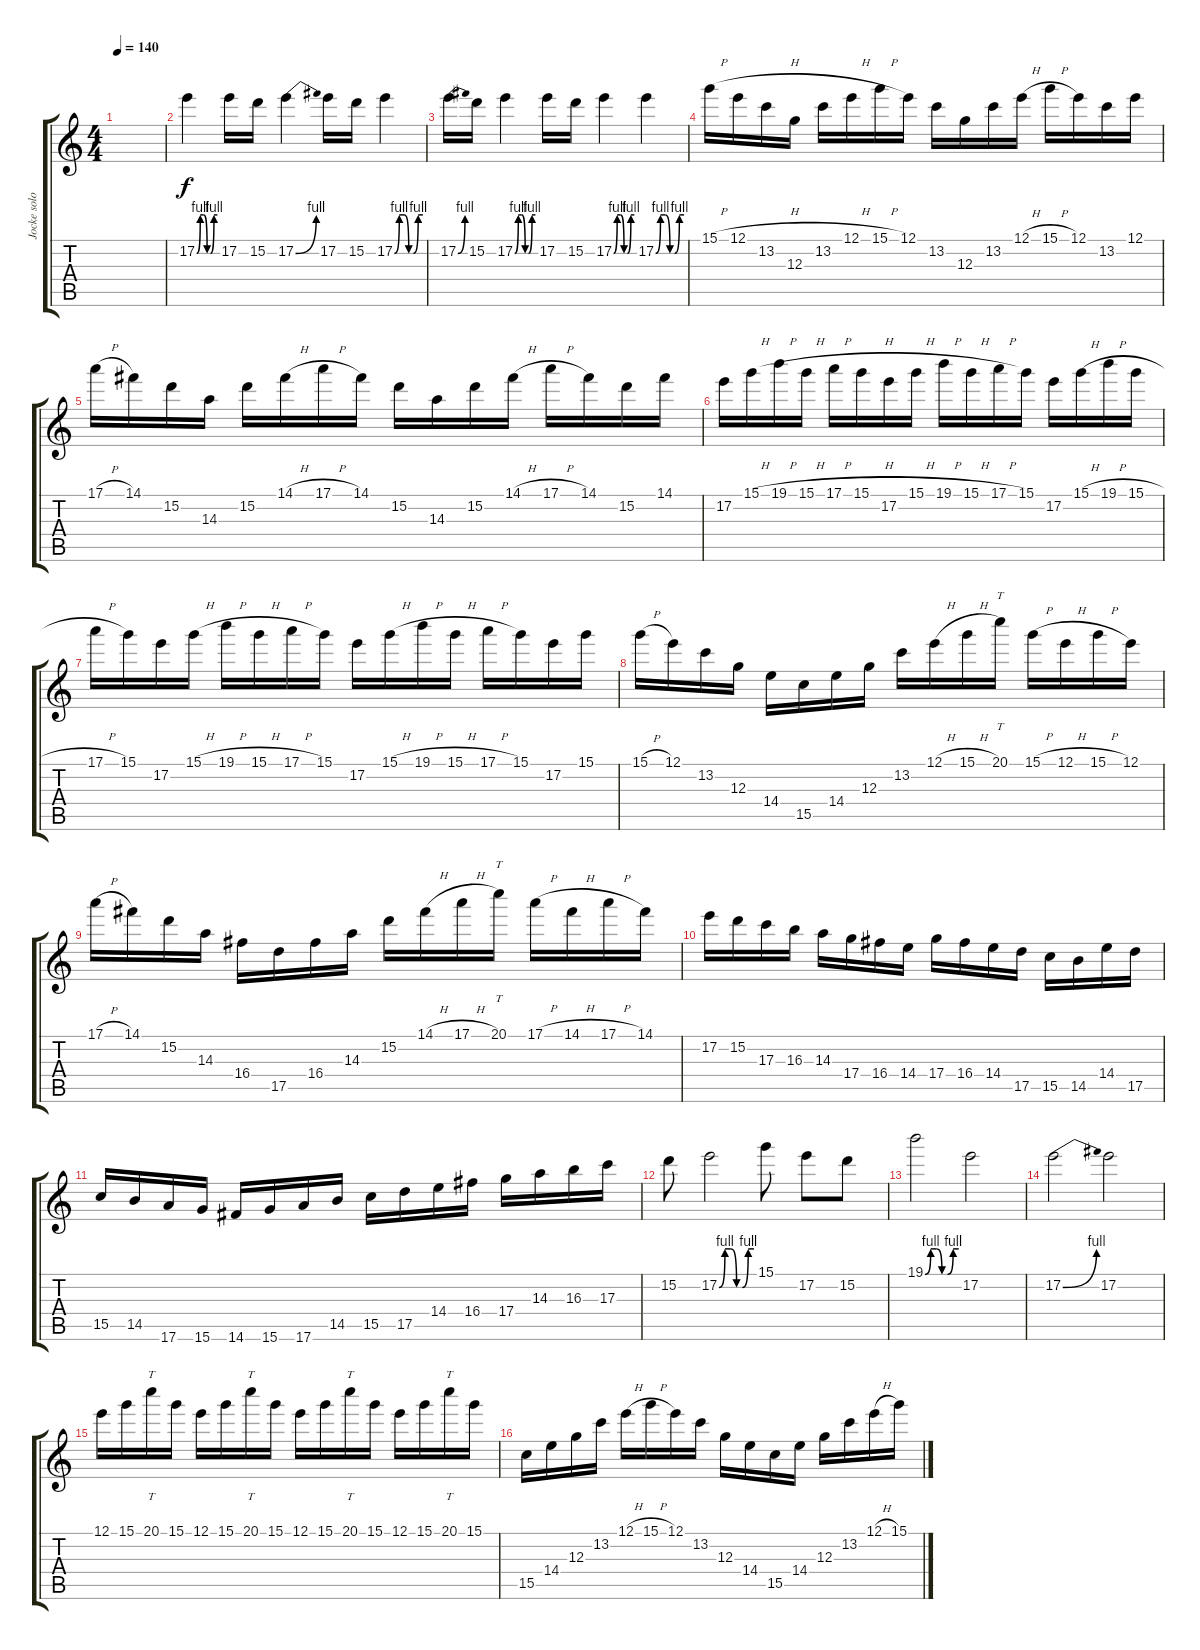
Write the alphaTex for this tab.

\track ("Jocke solo" "Jocke solo") {instrument distortionguitar}
\staff {score tabs}
\tuning (E4 B3 G3 D3 A2 E2) {hide}
\ts (4 4)
\tempo 140
\clef g2
\ks c
|
17.2{be (custom 0 0 10 4 20 4 30 0 40 0 50 4 60 4)}.4 17.2.16 15.2.16 17.2{be (bend 0 0 60 4)}.4 17.2.16 15.2.16 17.2{be (custom 0 0 10 4 20 4 30 0 40 0 50 4 60 4)}.4 |
17.2{be (bend 0 0 60 4)}.16 15.2.16 17.2{be (custom 0 0 10 4 20 4 30 0 40 0 50 4 60 4)}.4 17.2.16 15.2.16 17.2{be (custom 0 0 10 4 20 4 30 0 40 0 50 4 60 4)}.4 17.2{be (custom 0 0 10 4 20 4 30 0 40 0 50 4 60 4)}.4 |
15.1{h}.16 12.1{h}.16 13.2.16 12.3.16 13.2.16 12.1{h}.16 15.1{h}.16 12.1.16 13.2.16 12.3.16 13.2.16 12.1{h}.16 15.1{h}.16 12.1.16 13.2.16 12.1.16 |
17.1{h}.16 14.1.16 15.2.16 14.3.16 15.2.16 14.1{h}.16 17.1{h}.16 14.1.16 15.2.16 14.3.16 15.2.16 14.1{h}.16 17.1{h}.16 14.1.16 15.2.16 14.1.16 |
17.2.16 15.1{h}.16 19.1{h}.16 15.1{h}.16 17.1{h}.16 15.1{h}.16 17.2.16 15.1{h}.16 19.1{h}.16 15.1{h}.16 17.1{h}.16 15.1.16 17.2.16 15.1{h}.16 19.1{h}.16 15.1{h}.16 |
17.1{h}.16 15.1.16 17.2.16 15.1{h}.16 19.1{h}.16 15.1{h}.16 17.1{h}.16 15.1.16 17.2.16 15.1{h}.16 19.1{h}.16 15.1{h}.16 17.1{h}.16 15.1.16 17.2.16 15.1.16 |
15.1{h}.16 12.1.16 13.2.16 12.3.16 14.4.16 15.5.16 14.4.16 12.3.16 13.2.16 12.1{h}.16 15.1{h}.16 20.1.16{tt} 15.1{h}.16 12.1{h}.16 15.1{h}.16 12.1.16 |
17.1{h}.16 14.1.16 15.2.16 14.3.16 16.4.16 17.5.16 16.4.16 14.3.16 15.2.16 14.1{h}.16 17.1{h}.16 20.1.16{tt} 17.1{h}.16 14.1{h}.16 17.1{h}.16 14.1.16 |
17.2.16 15.2.16 17.3.16 16.3.16 14.3.16 17.4.16 16.4.16 14.4.16 17.4.16 16.4.16 14.4.16 17.5.16 15.5.16 14.5.16 14.4.16 17.5.16 |
15.5.16 14.5.16 17.6.16 15.6.16 14.6.16 15.6.16 17.6.16 14.5.16 15.5.16 17.5.16 14.4.16 16.4.16 17.4.16 14.3.16 16.3.16 17.3.16 |
15.2.8 17.2{be (custom 0 0 10 4 20 4 30 0 40 0 50 4 60 4)}.2 15.1.8 17.2.8 15.2.8 |
19.1{be (custom 0 0 10 4 20 4 30 0 40 0 50 4 60 4)}.2 17.2.2 |
17.2{be (bend 0 0 60 4)}.2 17.2.2 |
12.1.16 15.1.16 20.1.16{tt} 15.1.16 12.1.16 15.1.16 20.1.16{tt} 15.1.16 12.1.16 15.1.16 20.1.16{tt} 15.1.16 12.1.16 15.1.16 20.1.16{tt} 15.1.16 |
15.5.16 14.4.16 12.3.16 13.2.16 12.1{h}.16 15.1{h}.16 12.1.16 13.2.16 12.3.16 14.4.16 15.5.16 14.4.16 12.3.16 13.2.16 12.1{h}.16 15.1{h}.16
